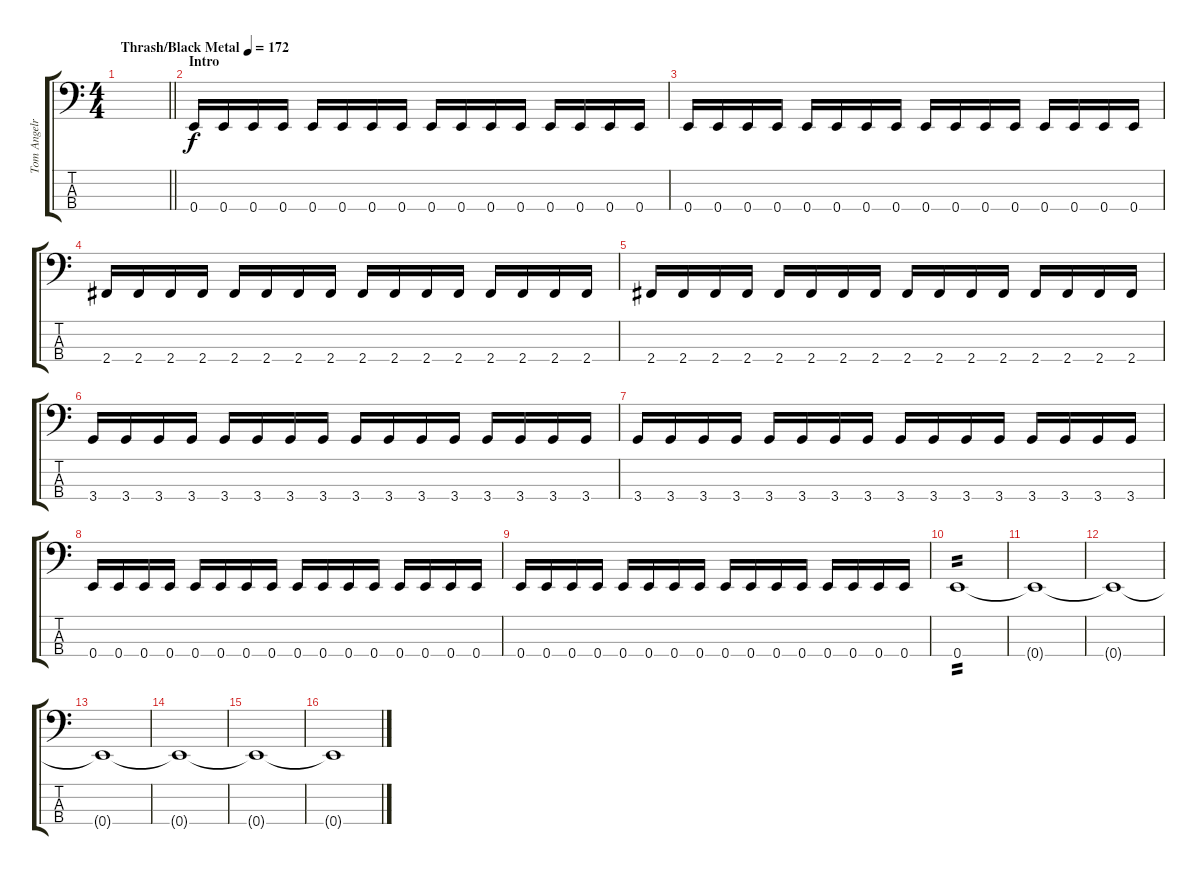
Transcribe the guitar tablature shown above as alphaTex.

\track ("Tom Angelripper" "Tom Angelr") {instrument electricbasspick}
\staff {score tabs}
\tuning (G2 D2 A1 E1) {hide}
\ts (4 4)
\tempo (172 "Thrash/Black Metal")
\clef f4
\barLineRight lightlight
\ks c
|
\section ("" "Intro")
0.4.16 0.4.16 0.4.16 0.4.16 0.4.16 0.4.16 0.4.16 0.4.16 0.4.16 0.4.16 0.4.16 0.4.16 0.4.16 0.4.16 0.4.16 0.4.16 |
0.4.16 0.4.16 0.4.16 0.4.16 0.4.16 0.4.16 0.4.16 0.4.16 0.4.16 0.4.16 0.4.16 0.4.16 0.4.16 0.4.16 0.4.16 0.4.16 |
2.4.16 2.4.16 2.4.16 2.4.16 2.4.16 2.4.16 2.4.16 2.4.16 2.4.16 2.4.16 2.4.16 2.4.16 2.4.16 2.4.16 2.4.16 2.4.16 |
2.4.16 2.4.16 2.4.16 2.4.16 2.4.16 2.4.16 2.4.16 2.4.16 2.4.16 2.4.16 2.4.16 2.4.16 2.4.16 2.4.16 2.4.16 2.4.16 |
3.4.16 3.4.16 3.4.16 3.4.16 3.4.16 3.4.16 3.4.16 3.4.16 3.4.16 3.4.16 3.4.16 3.4.16 3.4.16 3.4.16 3.4.16 3.4.16 |
3.4.16 3.4.16 3.4.16 3.4.16 3.4.16 3.4.16 3.4.16 3.4.16 3.4.16 3.4.16 3.4.16 3.4.16 3.4.16 3.4.16 3.4.16 3.4.16 |
0.4.16 0.4.16 0.4.16 0.4.16 0.4.16 0.4.16 0.4.16 0.4.16 0.4.16 0.4.16 0.4.16 0.4.16 0.4.16 0.4.16 0.4.16 0.4.16 |
0.4.16 0.4.16 0.4.16 0.4.16 0.4.16 0.4.16 0.4.16 0.4.16 0.4.16 0.4.16 0.4.16 0.4.16 0.4.16 0.4.16 0.4.16 0.4.16 |
0.4.1{tp 2} |
0.4{t}.1 |
0.4{t}.1 |
0.4{t}.1 |
0.4{t}.1 |
0.4{t}.1 |
0.4{t}.1
